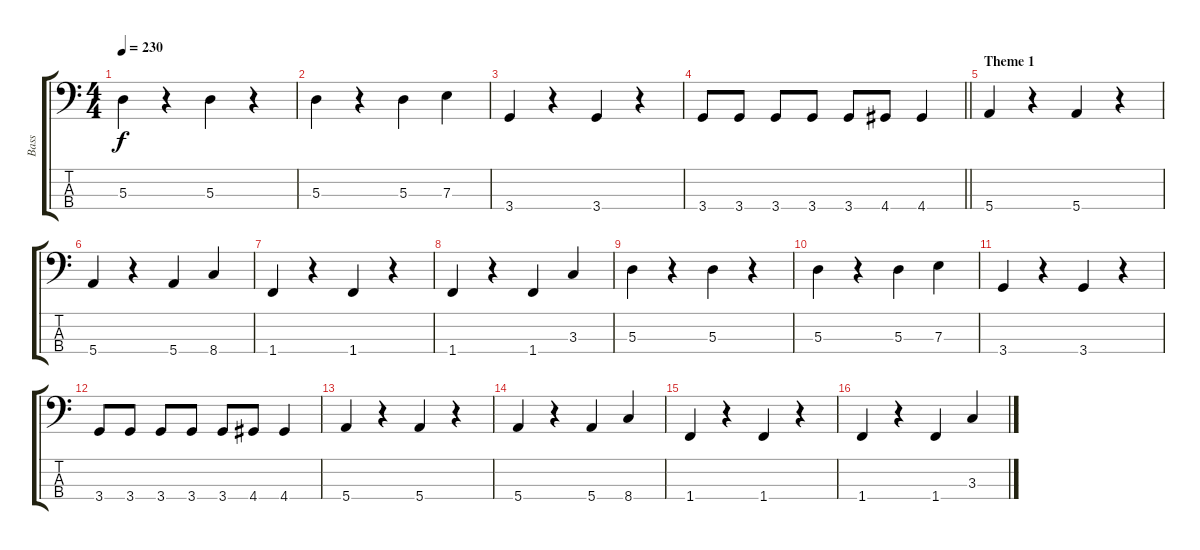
\track ("Bass" "Bass") {instrument electricbassfinger}
\staff {score tabs}
\tuning (G2 D2 A1 E1) {hide}
\ts (4 4)
\tempo 230
\clef f4
\ks c
5.3.4{dy f} r.4 5.3.4 r.4 |
5.3.4 r.4 5.3.4 7.3.4 |
3.4.4 r.4 3.4.4 r.4 |
\barLineRight lightlight
3.4.8 3.4.8 3.4.8 3.4.8 3.4.8 4.4.8 4.4.4 |
\section ("" "Theme 1")
5.4.4 r.4 5.4.4 r.4 |
5.4.4 r.4 5.4.4 8.4.4 |
1.4.4 r.4 1.4.4 r.4 |
1.4.4 r.4 1.4.4 3.3.4 |
5.3.4 r.4 5.3.4 r.4 |
5.3.4 r.4 5.3.4 7.3.4 |
3.4.4 r.4 3.4.4 r.4 |
3.4.8 3.4.8 3.4.8 3.4.8 3.4.8 4.4.8 4.4.4 |
5.4.4 r.4 5.4.4 r.4 |
5.4.4 r.4 5.4.4 8.4.4 |
1.4.4 r.4 1.4.4 r.4 |
1.4.4 r.4 1.4.4 3.3.4
